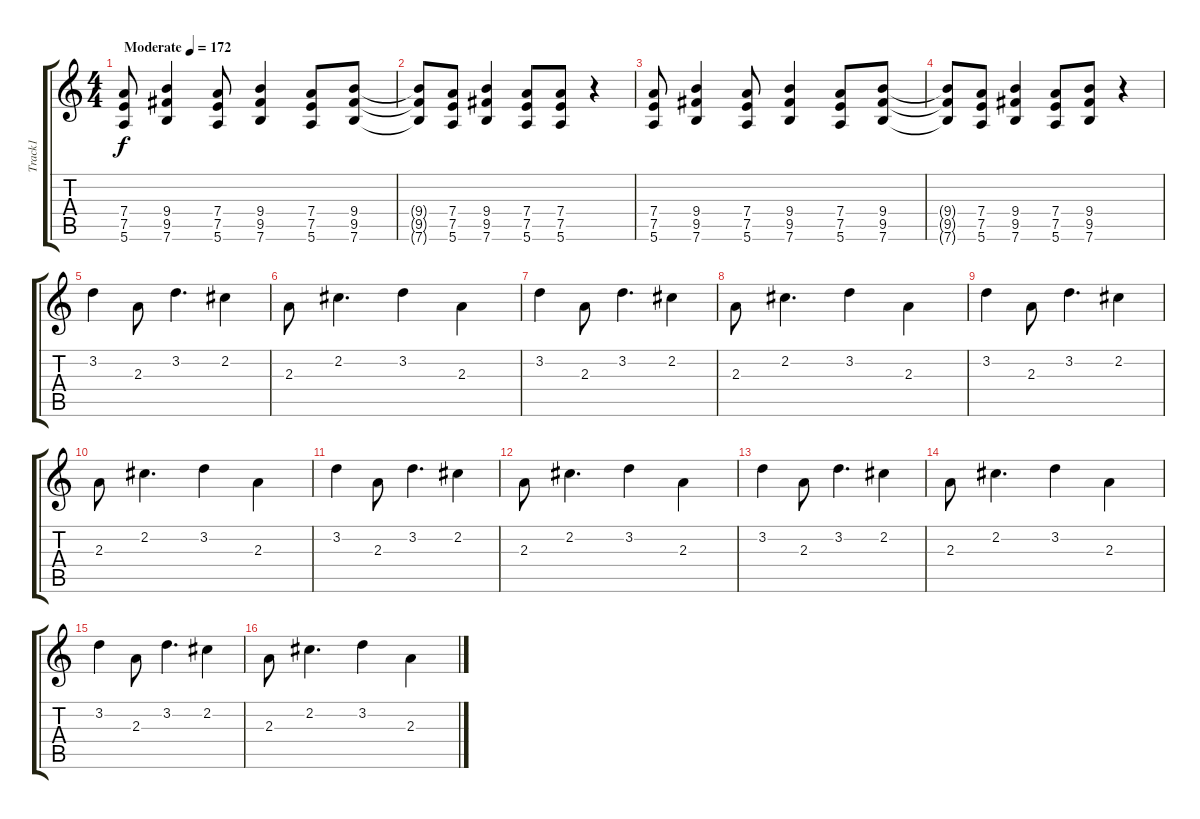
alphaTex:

\track ("Track1" "Track1") {instrument overdrivenguitar}
\staff {score tabs}
\tuning (E4 B3 G3 D3 A2 E2) {hide}
\ts (4 4)
\tempo (172 "Moderate")
\clef g2
\ks c
(7.4 7.5 5.6).8{dy f instrument overdrivenguitar} (9.4 9.5 7.6).4 (7.4 7.5 5.6).8 (9.4 9.5 7.6).4 (7.4 7.5 5.6).8 (9.4 9.5 7.6).8 |
(9.4{t} 9.5{t} 7.6{t}).8 (7.4 7.5 5.6).8 (9.4 9.5 7.6).4 (7.4 7.5 5.6).8 (7.4 7.5 5.6).8 r.4 |
(7.4 7.5 5.6).8 (9.4 9.5 7.6).4 (7.4 7.5 5.6).8 (9.4 9.5 7.6).4 (7.4 7.5 5.6).8 (9.4 9.5 7.6).8 |
(9.4{t} 9.5{t} 7.6{t}).8 (7.4 7.5 5.6).8 (9.4 9.5 7.6).4 (7.4 7.5 5.6).8 (9.4 9.5 7.6).8 r.4 |
3.2.4 2.3.8{beam Down} 3.2.4{d} 2.2.4 |
2.3.8{beam Down} 2.2.4{d} 3.2.4 2.3.4{beam Down} |
3.2.4 2.3.8{beam Down} 3.2.4{d} 2.2.4 |
2.3.8{beam Down} 2.2.4{d} 3.2.4 2.3.4{beam Down} |
3.2.4 2.3.8{beam Down} 3.2.4{d} 2.2.4 |
2.3.8{beam Down} 2.2.4{d} 3.2.4 2.3.4{beam Down} |
3.2.4 2.3.8{beam Down} 3.2.4{d} 2.2.4 |
2.3.8{beam Down} 2.2.4{d} 3.2.4 2.3.4{beam Down} |
3.2.4 2.3.8{beam Down} 3.2.4{d} 2.2.4 |
2.3.8{beam Down} 2.2.4{d} 3.2.4 2.3.4{beam Down} |
3.2.4 2.3.8{beam Down} 3.2.4{d} 2.2.4 |
2.3.8{beam Down} 2.2.4{d} 3.2.4 2.3.4{beam Down}
